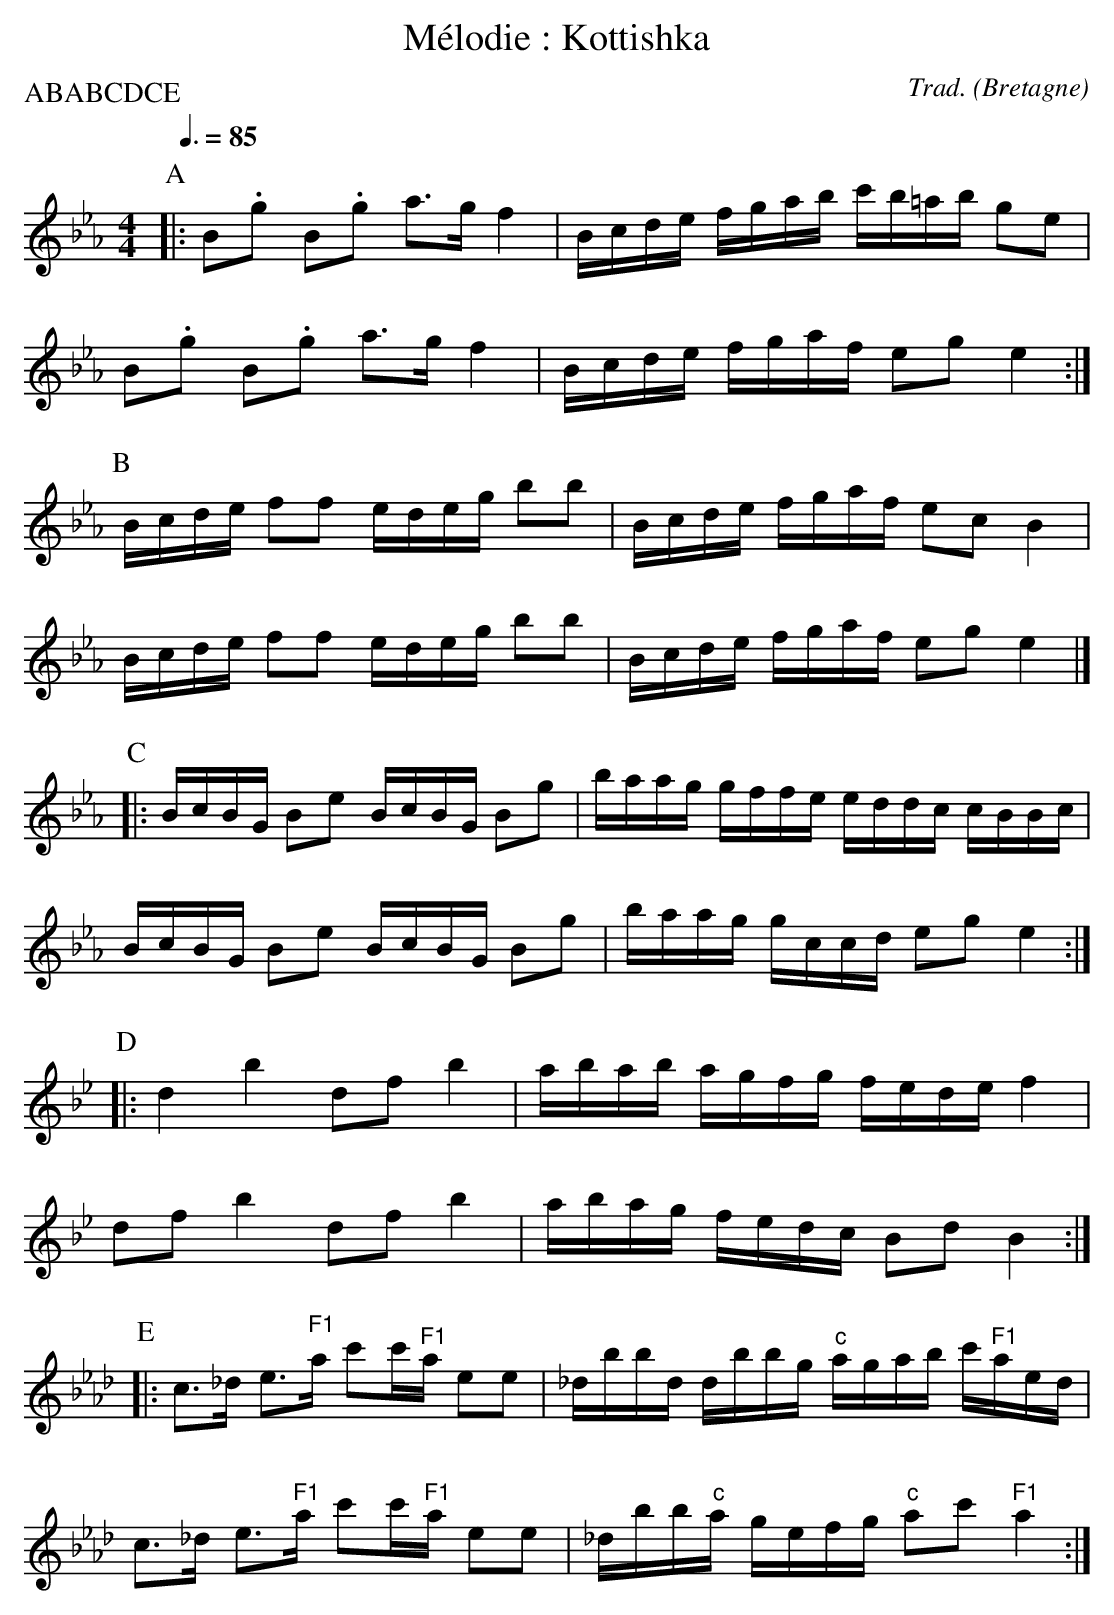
X:1
T:Mélodie : Kottishka
C:Trad.
O:Bretagne
M:4/4
P:ABABCDCE
L:1/16
Q:3/8=85
K:Eb
P:A
|: B2.g2 B2.g2 a3g f4 | Bcde fgab c'b=ab g2e2 |
B2.g2 B2.g2 a3g f4 | Bcde fgaf e2g2 e4 :|
%%vskip 1
K:Eb
P:B
Bcde f2f2 edeg b2b2 | Bcde fgaf e2c2 B4 |
Bcde f2f2 edeg b2b2 | Bcde fgaf e2g2 e4 |]
%%vskip 1
K:Eb
P:C
|: BcBG B2e2 BcBG B2g2 | baag gffe eddc cBBc |
BcBG B2e2 BcBG B2g2 | baag gccd e2g2 e4 :|
%%vskip 1
K:Bb
P:D
|: d4 b4 d2f2 b4 | abab agfg fede f4 |
d2f2 b4 d2f2 b4 | abag fedc B2d2 B4 :|
%%vskip 1
K:Ab
P:E
|: c3_d e3"^F1"a c'2c'"^F1"a e2e2 | _dbbd dbbg "^c"agab c'"^F1"aed |
c3_d e3"^F1"a c'2c'"^F1"a e2e2 | _dbb"^c"a gefg "^c"a2c'2 "^F1"a4 :|
